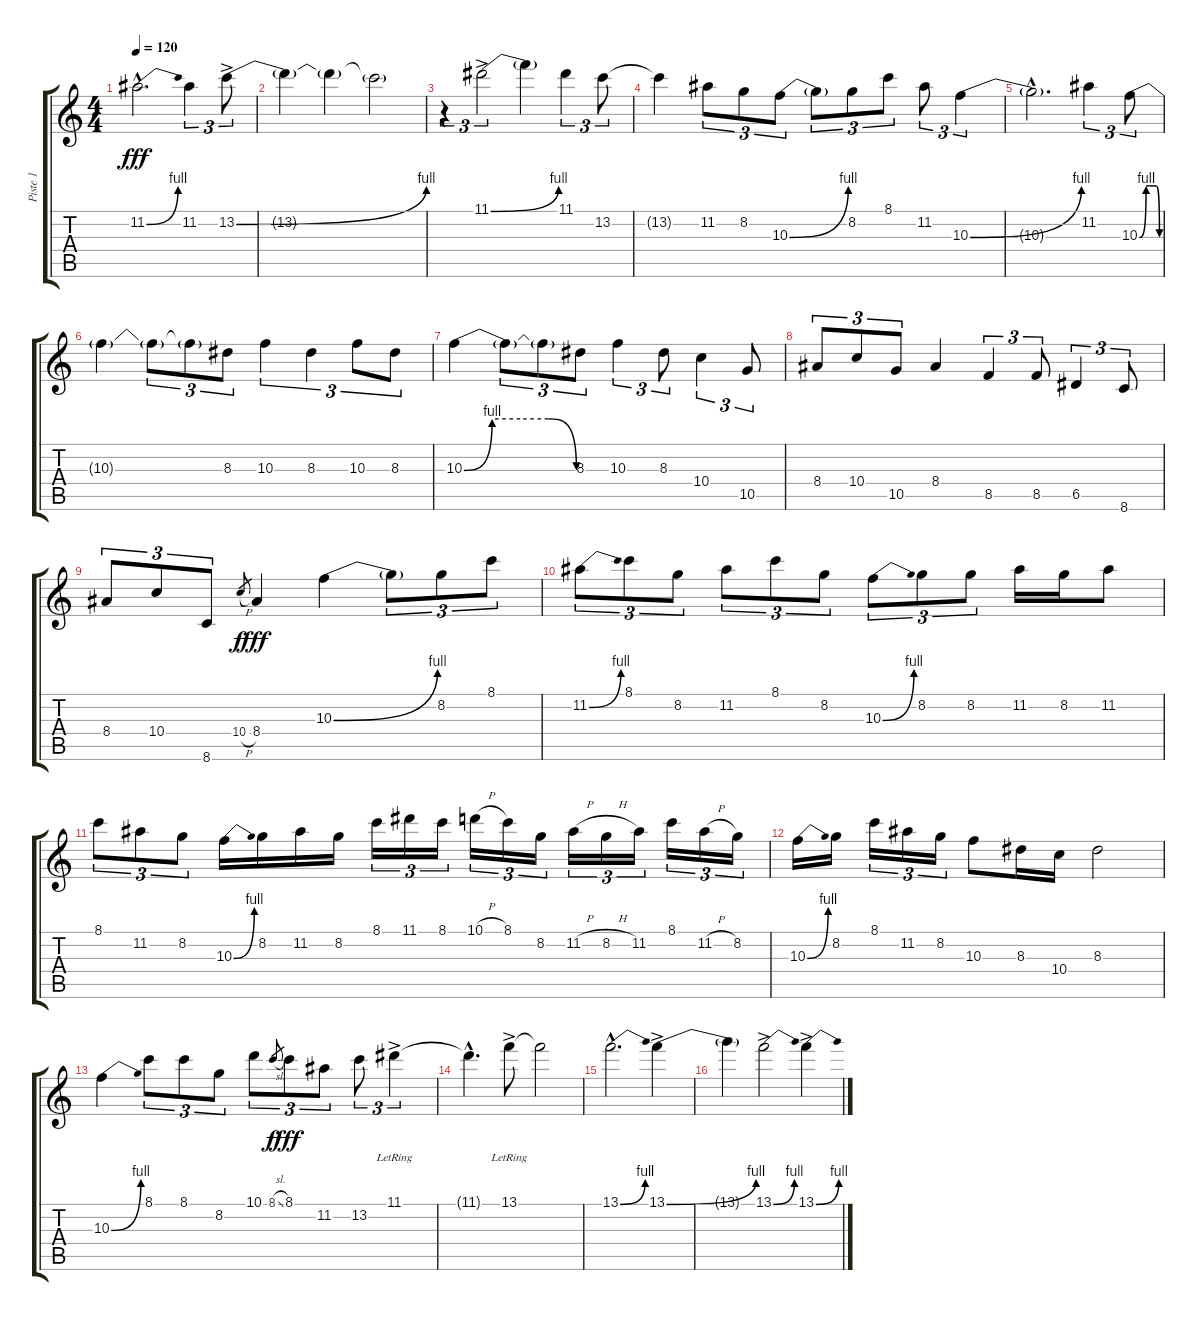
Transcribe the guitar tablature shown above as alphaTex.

\track ("Piste 1" "Piste 1") {instrument overdrivenguitar}
\staff {score tabs}
\tuning (E4 B3 G3 D3 A2 E2) {hide}
\ts (4 4)
\tempo 120
\clef g2
\ks c
11.2{be (bend 0 0 60 4) hac}.2{d dy fff} 11.2.4{tu (3 2)} 13.2{be (bend 0 0 60 4) ac}.8{tu (3 2)} |
13.2{t}.4 13.2{t}.4 13.2{t}.2 |
r.4{tu (3 2)} 11.1{be (bend 0 0 60 4) ac}.2{tu (3 2)} 11.1{t}.4 11.1.4{tu (3 2)} 13.2.8{tu (3 2)} |
13.2{t}.4 11.2.8{tu (3 2)} 8.2.8{tu (3 2)} 10.3{be (bend 0 0 60 4)}.8{tu (3 2)} 10.3{t}.8{tu (3 2)} 8.2.8{tu (3 2)} 8.1.8{tu (3 2)} 11.2.8{tu (3 2)} 10.3{be (bend 0 0 60 4)}.4{tu (3 2)} |
10.3{hac t}.2{d} 11.2.4{tu (3 2)} 10.3{be (custom 0 0 20 4 30 4 50 4 60 0)}.8{tu (3 2)} |
10.3{t}.4 10.3{t}.8{tu (3 2)} 10.3{t}.8{tu (3 2)} 8.3.8{tu (3 2)} 10.3.4{tu (3 2)} 8.3.4{tu (3 2)} 10.3.8{tu (3 2)} 8.3.8{tu (3 2)} |
10.3{be (custom 0 0 15 4 30 4 45 4 60 0)}.4 10.3{t}.8{tu (3 2)} 10.3{t}.8{tu (3 2)} 8.3.8{tu (3 2)} 10.3.4{tu (3 2)} 8.3.8{tu (3 2)} 10.4.4{tu (3 2)} 10.5.8{tu (3 2)} |
8.4.8{tu (3 2)} 10.4.8{tu (3 2)} 10.5.8{tu (3 2)} 8.4.4 8.5.4{tu (3 2)} 8.5.8{tu (3 2)} 6.5.4{tu (3 2)} 8.6.8{tu (3 2)} |
8.4.8{tu (3 2)} 10.4.8{tu (3 2)} 8.6.8{tu (3 2)} 10.4{h}.8{gr dy f} 8.4.4{dy fff} 10.3{be (bend 0 0 60 4)}.4 10.3{t}.8{tu (3 2)} 8.2.8{tu (3 2)} 8.1.8{tu (3 2)} |
11.2{be (bend 0 0 60 4)}.8{tu (3 2)} 8.1.8{tu (3 2)} 8.2.8{tu (3 2)} 11.2.8{tu (3 2)} 8.1.8{tu (3 2)} 8.2.8{tu (3 2)} 10.3{be (bend 0 0 60 4)}.8{tu (3 2)} 8.2.8{tu (3 2)} 8.2.8{tu (3 2)} 11.2.16 8.2.16 11.2.8 |
8.1.8{tu (3 2)} 11.2.8{tu (3 2)} 8.2.8{tu (3 2)} 10.3{be (bend 0 0 60 4)}.16 8.2.16 11.2.16 8.2.16 8.1.16{tu (3 2)} 11.1.16{tu (3 2)} 8.1.16{tu (3 2)} 10.1{h}.16{tu (3 2)} 8.1.16{tu (3 2)} 8.2.16{tu (3 2)} 11.2{h}.16{tu (3 2)} 8.2{h}.16{tu (3 2)} 11.2.16{tu (3 2)} 8.1.16{tu (3 2)} 11.2{h}.16{tu (3 2)} 8.2.16{tu (3 2)} |
10.3{be (bend 0 0 60 4)}.16 8.2.16 8.1.16{tu (3 2)} 11.2.16{tu (3 2)} 8.2.16{tu (3 2)} 10.3.8 8.3.16 10.4.16 8.3.2 |
10.3{be (bend 0 0 60 4)}.4 8.1.8{tu (3 2)} 8.1.8{tu (3 2)} 8.2.8{tu (3 2)} 10.1.8{tu (3 2)} 8.1{sl}.8{gr dy f} 8.1.8{tu (3 2) dy fff} 11.2.8{tu (3 2)} 13.2.8{tu (3 2)} 11.1{ac lr}.4{tu (3 2)} |
11.1{hac t}.4{d} 13.1{ac lr}.8 13.1{t}.2 |
13.1{be (bend 0 0 60 4) hac}.2{d} 13.1{be (bend 0 0 60 4) ac}.4 |
13.1{t}.4 13.1{be (bend 0 0 60 4) ac}.2 13.1{be (bend 0 0 60 4) ac}.4
